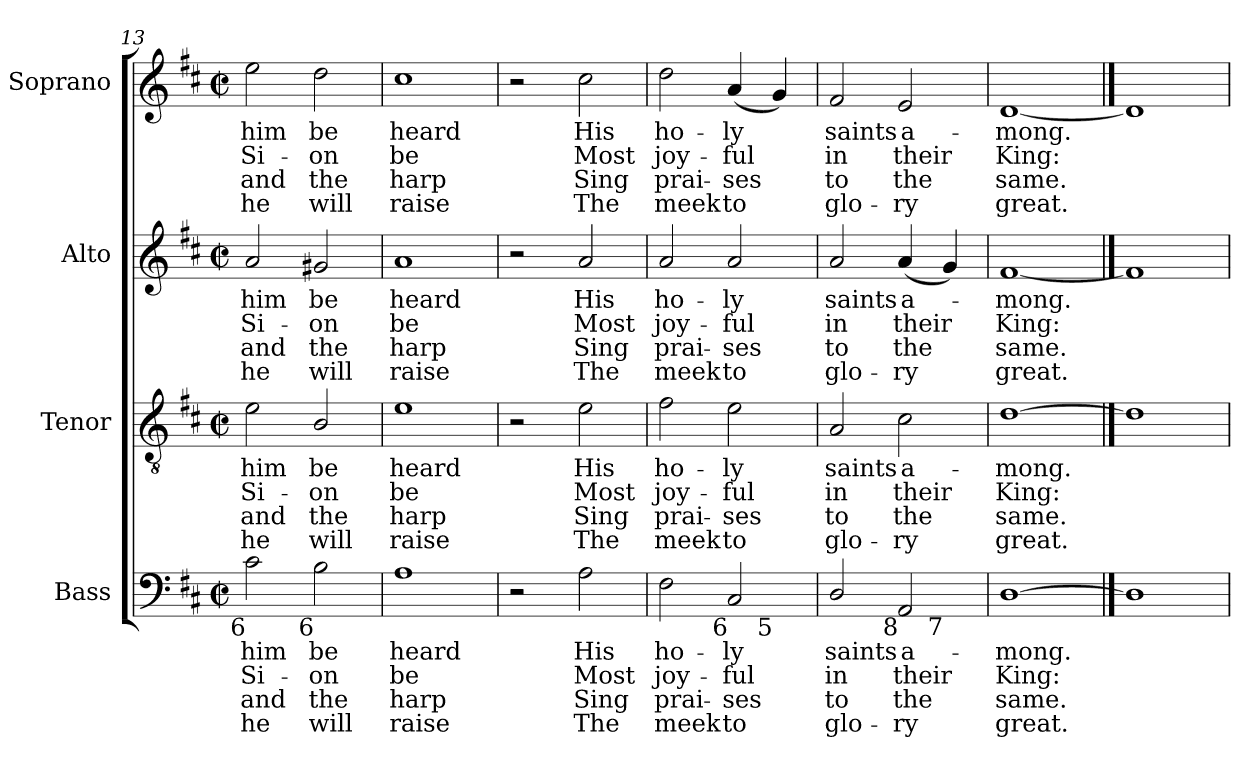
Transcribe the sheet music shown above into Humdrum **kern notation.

**kern	**text	**text	**text	**text	**kern	**text	**text	**text	**text	**kern	**text	**text	**text	**text	**kern	**text	**text	**text	**text
*part4	*part4	*part4	*part4	*part4	*part3	*part3	*part3	*part3	*part3	*part2	*part2	*part2	*part2	*part2	*part1	*part1	*part1	*part1	*part1
*staff4	*staff4	*staff4	*staff4	*staff4	*staff3	*staff3	*staff3	*staff3	*staff3	*staff2	*staff2	*staff2	*staff2	*staff2	*staff1	*staff1	*staff1	*staff1	*staff1
*I"Bass	*	*	*	*	*I"Tenor	*	*	*	*	*I"Alto	*	*	*	*	*I"Soprano	*	*	*	*
*I'B.	*	*	*	*	*I'T.	*	*	*	*	*I'A.	*	*	*	*	*I'S.	*	*	*	*
*clefF4	*	*	*	*	*clefGv2	*	*	*	*	*clefG2	*	*	*	*	*clefG2	*	*	*	*
*	*	*	*	*	*ITrd7c12	*	*	*	*	*	*	*	*	*	*	*	*	*	*
*k[f#c#]	*	*	*	*	*k[f#c#]	*	*	*	*	*k[f#c#]	*	*	*	*	*k[f#c#]	*	*	*	*
*D:	*	*	*	*	*D:	*	*	*	*	*D:	*	*	*	*	*D:	*	*	*	*
*M2/2	*	*	*	*	*M2/2	*	*	*	*	*M2/2	*	*	*	*	*M2/2	*	*	*	*
*met(c|)	*	*	*	*	*met(c|)	*	*	*	*	*met(c|)	*	*	*	*	*met(c|)	*	*	*	*
=13	=13	=13	=13	=13	=13	=13	=13	=13	=13	=13	=13	=13	=13	=13	=13	=13	=13	=13	=13
!	!LO:LY:b:color=#000000	!LO:LY:b:color=#000000	!LO:LY:b:color=#000000	!LO:LY:b:color=#000000	!	!	!	!	!	!	!	!	!	!	!	!	!	!	!
!	!	!	!	!	!	!LO:LY:b:color=#000000	!LO:LY:b:color=#000000	!LO:LY:b:color=#000000	!LO:LY:b:color=#000000	!	!	!	!	!	!	!	!	!	!
!	!	!	!	!	!	!	!	!	!	!	!LO:LY:b:color=#000000	!LO:LY:b:color=#000000	!LO:LY:b:color=#000000	!LO:LY:b:color=#000000	!	!	!	!	!
!LO:TX:b:rj:t=6	!	!	!	!	!	!	!	!	!	!	!	!	!	!	!	!	!	!	!
!	!	!	!	!	!	!	!	!	!	!	!	!	!	!	!	!LO:LY:b:color=#000000	!LO:LY:b:color=#000000	!LO:LY:b:color=#000000	!LO:LY:b:color=#000000
2c#i\	him	Si-	and	he	2Ei\	him	Si-	and	he	2ai/	him	Si-	and	he	2eei\	him	Si-	and	he
!	!LO:LY:b:color=#000000	!LO:LY:b:color=#000000	!LO:LY:b:color=#000000	!LO:LY:b:color=#000000	!	!	!	!	!	!	!	!	!	!	!	!	!	!	!
!	!	!	!	!	!	!LO:LY:b:color=#000000	!LO:LY:b:color=#000000	!LO:LY:b:color=#000000	!LO:LY:b:color=#000000	!	!	!	!	!	!	!	!	!	!
!	!	!	!	!	!	!	!	!	!	!	!LO:LY:b:color=#000000	!LO:LY:b:color=#000000	!LO:LY:b:color=#000000	!LO:LY:b:color=#000000	!	!	!	!	!
!LO:TX:b:rj:t=6	!	!	!	!	!	!	!	!	!	!	!	!	!	!	!	!	!	!	!
!	!	!	!	!	!	!	!	!	!	!	!	!	!	!	!	!LO:LY:b:color=#000000	!LO:LY:b:color=#000000	!LO:LY:b:color=#000000	!LO:LY:b:color=#000000
2Bi\	be	-on	the	will	2BBi/	be	-on	the	will	2g#Xi/	be	-on	the	will	2ddi\	be	-on	the	will
=14	=14	=14	=14	=14	=14	=14	=14	=14	=14	=14	=14	=14	=14	=14	=14	=14	=14	=14	=14
!	!LO:LY:b:color=#000000	!LO:LY:b:color=#000000	!LO:LY:b:color=#000000	!LO:LY:b:color=#000000	!	!	!	!	!	!	!	!	!	!	!	!	!	!	!
!	!	!	!	!	!	!LO:LY:b:color=#000000	!LO:LY:b:color=#000000	!LO:LY:b:color=#000000	!LO:LY:b:color=#000000	!	!	!	!	!	!	!	!	!	!
!	!	!	!	!	!	!	!	!	!	!	!LO:LY:b:color=#000000	!LO:LY:b:color=#000000	!LO:LY:b:color=#000000	!LO:LY:b:color=#000000	!	!	!	!	!
!	!	!	!	!	!	!	!	!	!	!	!	!	!	!	!	!LO:LY:b:color=#000000	!LO:LY:b:color=#000000	!LO:LY:b:color=#000000	!LO:LY:b:color=#000000
1Ai	heard	be	harp	raise	1Ei	heard	be	harp	raise	1ai	heard	be	harp	raise	1cc#i	heard	be	harp	raise
=15	=15	=15	=15	=15	=15	=15	=15	=15	=15	=15	=15	=15	=15	=15	=15	=15	=15	=15	=15
2r	.	.	.	.	2r	.	.	.	.	2r	.	.	.	.	2r	.	.	.	.
!	!LO:LY:b:color=#000000	!LO:LY:b:color=#000000	!LO:LY:b:color=#000000	!LO:LY:b:color=#000000	!	!	!	!	!	!	!	!	!	!	!	!	!	!	!
!	!	!	!	!	!	!LO:LY:b:color=#000000	!LO:LY:b:color=#000000	!LO:LY:b:color=#000000	!LO:LY:b:color=#000000	!	!	!	!	!	!	!	!	!	!
!	!	!	!	!	!	!	!	!	!	!	!LO:LY:b:color=#000000	!LO:LY:b:color=#000000	!LO:LY:b:color=#000000	!LO:LY:b:color=#000000	!	!	!	!	!
!	!	!	!	!	!	!	!	!	!	!	!	!	!	!	!	!LO:LY:b:color=#000000	!LO:LY:b:color=#000000	!LO:LY:b:color=#000000	!LO:LY:b:color=#000000
2Ai\	His	Most	Sing	The	2Ei\	His	Most	Sing	The	2ai/	His	Most	Sing	The	2cc#i\	His	Most	Sing	The
=16	=16	=16	=16	=16	=16	=16	=16	=16	=16	=16	=16	=16	=16	=16	=16	=16	=16	=16	=16
!	!LO:LY:b:color=#000000	!LO:LY:b:color=#000000	!LO:LY:b:color=#000000	!LO:LY:b:color=#000000	!	!	!	!	!	!	!	!	!	!	!	!	!	!	!
!	!	!	!	!	!	!LO:LY:b:color=#000000	!LO:LY:b:color=#000000	!LO:LY:b:color=#000000	!LO:LY:b:color=#000000	!	!	!	!	!	!	!	!	!	!
!	!	!	!	!	!	!	!	!	!	!	!LO:LY:b:color=#000000	!LO:LY:b:color=#000000	!LO:LY:b:color=#000000	!LO:LY:b:color=#000000	!	!	!	!	!
!LO:TX:b:rj:t=6	!	!	!	!	!	!	!	!	!	!	!	!	!	!	!	!	!	!	!
!	!	!	!	!	!	!	!	!	!	!	!	!	!	!	!	!LO:LY:b:color=#000000	!LO:LY:b:color=#000000	!LO:LY:b:color=#000000	!LO:LY:b:color=#000000
*^	*	*	*	*	*	*	*	*	*	*	*	*	*	*	*	*	*	*	*
2F#i\	2.ryy	ho-	joy-	prai-	-meek	2F#i\	ho-	joy-	prai-	-meek	2ai/	ho-	joy-	prai-	-meek	2ddi\	ho-	joy-	prai-	-meek
!	!	!LO:LY:b:color=#000000	!LO:LY:b:color=#000000	!LO:LY:b:color=#000000	!LO:LY:b:color=#000000	!	!	!	!	!	!	!	!	!	!	!	!	!	!	!
!	!	!	!	!	!	!	!LO:LY:b:color=#000000	!LO:LY:b:color=#000000	!LO:LY:b:color=#000000	!LO:LY:b:color=#000000	!	!	!	!	!	!	!	!	!	!
!	!	!	!	!	!	!	!	!	!	!	!	!LO:LY:b:color=#000000	!LO:LY:b:color=#000000	!LO:LY:b:color=#000000	!LO:LY:b:color=#000000	!	!	!	!	!
!LO:TX:b:rj:t=6	!	!	!	!	!	!	!	!	!	!	!	!	!	!	!	!	!	!	!	!
!	!	!	!	!	!	!	!	!	!	!	!	!	!	!	!	!	!LO:LY:b:color=#000000	!LO:LY:b:color=#000000	!LO:LY:b:color=#000000	!LO:LY:b:color=#000000
2C#i/	.	-ly	-ful	ses	to	2Ei\	-ly	-ful	ses	to	2ai/	-ly	-ful	ses	to	(4ai/	-ly	-ful	ses	to
!	!LO:TX:b:rj:t=5	!	!	!	!	!	!	!	!	!	!	!	!	!	!	!	!	!	!	!
.	4ryy	.	.	.	.	.	.	.	.	.	.	.	.	.	.	4gi/)	.	.	.	.
=17	=17	=17	=17	=17	=17	=17	=17	=17	=17	=17	=17	=17	=17	=17	=17	=17	=17	=17	=17	=17
!	!	!LO:LY:b:color=#000000	!LO:LY:b:color=#000000	!LO:LY:b:color=#000000	!LO:LY:b:color=#000000	!	!	!	!	!	!	!	!	!	!	!	!	!	!	!
!	!	!	!	!	!	!	!LO:LY:b:color=#000000	!LO:LY:b:color=#000000	!LO:LY:b:color=#000000	!LO:LY:b:color=#000000	!	!	!	!	!	!	!	!	!	!
!	!	!	!	!	!	!	!	!	!	!	!	!LO:LY:b:color=#000000	!LO:LY:b:color=#000000	!LO:LY:b:color=#000000	!LO:LY:b:color=#000000	!	!	!	!	!
!	!	!	!	!	!	!	!	!	!	!	!	!	!	!	!	!	!LO:LY:b:color=#000000	!LO:LY:b:color=#000000	!LO:LY:b:color=#000000	!LO:LY:b:color=#000000
2Di/	2.ryy	saints	in	to	glo-	2AAi/	saints	in	to	glo-	2ai/	saints	in	to	glo-	2f#i/	saints	in	to	glo-
!	!	!LO:LY:b:color=#000000	!LO:LY:b:color=#000000	!LO:LY:b:color=#000000	!LO:LY:b:color=#000000	!	!	!	!	!	!	!	!	!	!	!	!	!	!	!
!	!	!	!	!	!	!	!LO:LY:b:color=#000000	!LO:LY:b:color=#000000	!LO:LY:b:color=#000000	!LO:LY:b:color=#000000	!	!	!	!	!	!	!	!	!	!
!	!	!	!	!	!	!	!	!	!	!	!	!LO:LY:b:color=#000000	!LO:LY:b:color=#000000	!LO:LY:b:color=#000000	!LO:LY:b:color=#000000	!	!	!	!	!
!LO:TX:b:rj:t=8	!	!	!	!	!	!	!	!	!	!	!	!	!	!	!	!	!	!	!	!
!	!	!	!	!	!	!	!	!	!	!	!	!	!	!	!	!	!LO:LY:b:color=#000000	!LO:LY:b:color=#000000	!LO:LY:b:color=#000000	!LO:LY:b:color=#000000
2AAi/	.	a-	their	-the	ry	2C#i\	a-	their	-the	ry	(4ai/	a-	their	-the	ry	2ei/	a-	their	-the	ry
!	!LO:TX:b:rj:t=7	!	!	!	!	!	!	!	!	!	!	!	!	!	!	!	!	!	!	!
.	4ryy	.	.	.	.	.	.	.	.	.	4gi/)	.	.	.	.	.	.	.	.	.
*v	*v	*	*	*	*	*	*	*	*	*	*	*	*	*	*	*	*	*	*	*
=18	=18	=18	=18	=18	=18	=18	=18	=18	=18	=18	=18	=18	=18	=18	=18	=18	=18	=18	=18
*^	*	*	*	*	*	*	*	*	*	*	*	*	*	*	*	*	*	*	*
!	!	!LO:LY:b:color=#000000	!LO:LY:b:color=#000000	!LO:LY:b:color=#000000	!LO:LY:b:color=#000000	!	!	!	!	!	!	!	!	!	!	!	!	!	!	!
*v	*v	*	*	*	*	*	*	*	*	*	*	*	*	*	*	*	*	*	*	*
*^	*	*	*	*	*	*	*	*	*	*	*	*	*	*	*	*	*	*	*
!	!	!	!	!	!	!	!LO:LY:b:color=#000000	!LO:LY:b:color=#000000	!LO:LY:b:color=#000000	!LO:LY:b:color=#000000	!	!	!	!	!	!	!	!	!	!
*v	*v	*	*	*	*	*	*	*	*	*	*	*	*	*	*	*	*	*	*	*
*^	*	*	*	*	*	*	*	*	*	*	*	*	*	*	*	*	*	*	*
!	!	!	!	!	!	!	!	!	!	!	!	!LO:LY:b:color=#000000	!LO:LY:b:color=#000000	!LO:LY:b:color=#000000	!LO:LY:b:color=#000000	!	!	!	!	!
*v	*v	*	*	*	*	*	*	*	*	*	*	*	*	*	*	*	*	*	*	*
*^	*	*	*	*	*	*	*	*	*	*	*	*	*	*	*	*	*	*	*
!	!	!	!	!	!	!	!	!	!	!	!	!	!	!	!	!	!LO:LY:b:color=#000000	!LO:LY:b:color=#000000	!LO:LY:b:color=#000000	!LO:LY:b:color=#000000
*v	*v	*	*	*	*	*	*	*	*	*	*	*	*	*	*	*	*	*	*	*
[1Di	-mong.	King:	same.	great.	[1Di	-mong.	King:	same.	great.	[1f#i	-mong.	King:	same.	great.	[1di	-mong.	King:	same.	great.
==19	==19	==19	==19	==19	==19	==19	==19	==19	==19	==19	==19	==19	==19	==19	==19	==19	==19	==19	==19
1Di]	.	.	.	.	1Di]	.	.	.	.	1f#i]	.	.	.	.	1di]	.	.	.	.
=	=	=	=	=	=	=	=	=	=	=	=	=	=	=	=	=	=	=	=
*-	*-	*-	*-	*-	*-	*-	*-	*-	*-	*-	*-	*-	*-	*-	*-	*-	*-	*-	*-
